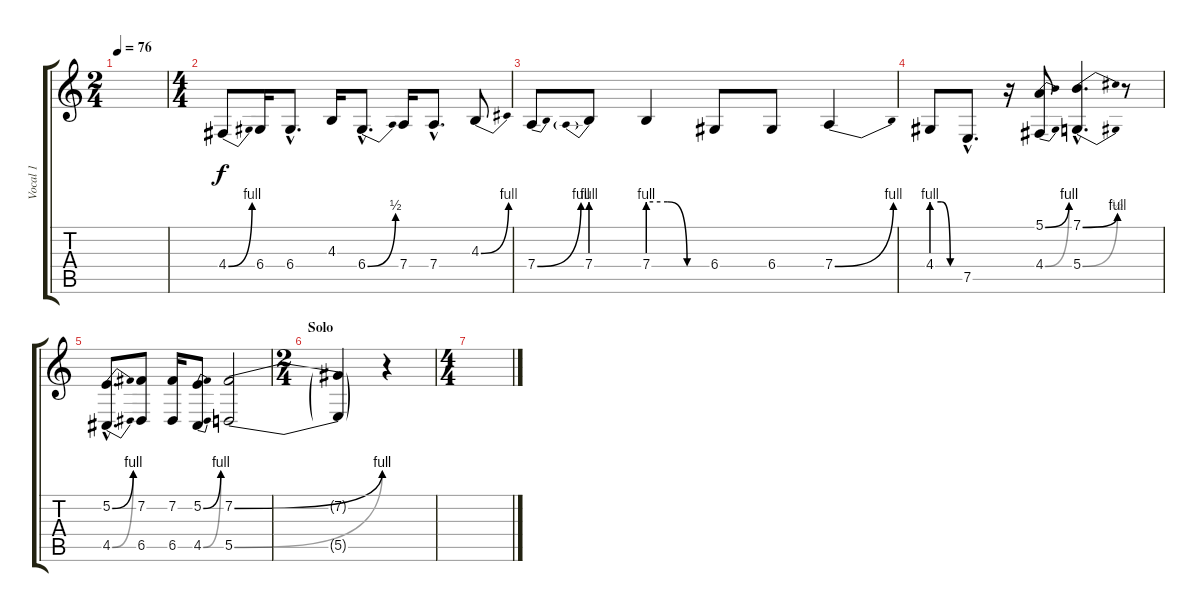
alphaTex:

\track ("Vocal 1" "Vocal 1") {instrument lead6voice}
\staff {score tabs}
\tuning (E4 B3 G3 D3 A2 E2) {hide}
\ts (2 4)
\tempo 76
\clef g2
\ks c
|
\ts (4 4)
4.4{be (bend 0 0 60 4)}.8 6.4.16 6.4{hac}.8{d} 4.3.16 6.4{be (bend 0 0 60 2) hac}.8{d} 7.4.16 7.4{hac}.8{d} 4.3{be (bend 0 0 60 4)}.8 |
7.4{be (bend 0 0 60 4)}.8 7.4{be (prebend 0 4 60 4)}.8 7.4{be (custom 0 4 20 4 40 0 60 0)}.4 6.4.8 6.4.8 7.4{be (bend 0 0 60 4)}.4 |
4.4{be (custom 0 4 20 4 40 0 60 0)}.8 7.5{hac}.8{d} r.16 (5.1{be (bend 0 0 60 4)} 4.4{be (bend 0 0 60 4)}).8 (7.1{be (bend 0 0 60 4) hac} 5.4{be (bend 0 0 60 2) hac}).4{d} r.8 |
(5.2{be (bend 0 0 60 4) hac} 4.5{be (bend 0 0 60 4) hac}).8{d} (7.2 6.5).8 (7.2 6.5).16 (5.2{be (bend 0 0 60 4)} 4.5{be (bend 0 0 60 4)}).8 (7.2{be (bend 0 0 60 4)} 5.5{be (bend 0 0 60 4)}).2 |
\ts (2 4)
\section ("" "Solo")
(7.2{t} 5.5{t}).4 r.4 |
\ts (4 4)
